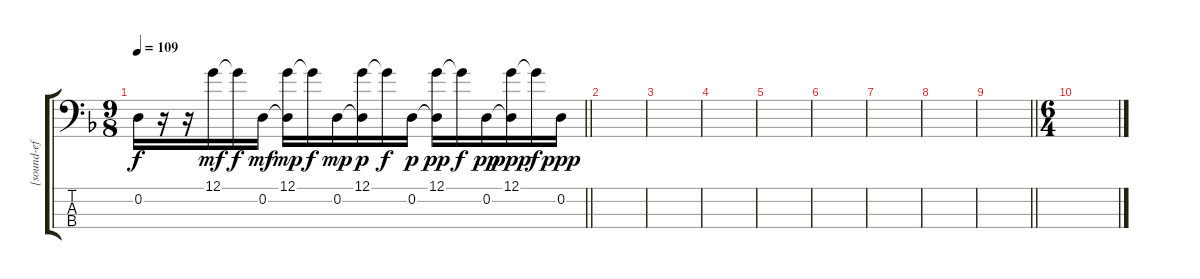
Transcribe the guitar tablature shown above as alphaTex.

\track (" [sound-effects]" " [sound-ef") {instrument electricbasspick}
\staff {score tabs}
\tuning (G2 D2 A1 D1) {hide}
\ts (9 8)
\tempo 109
\clef f4
\barLineRight lightlight
\ks dminor
0.2{t}.16{dy f} r.16 r.16 12.1.16{dy mf} 12.1{t}.16{dy f} 0.2.16{dy mf} (12.1 0.2{t}).16{dy mp} 12.1{t}.16{dy f} 0.2.16{dy mp} (12.1 0.2{t}).16{dy p} 12.1{t}.16{dy f} 0.2.16{dy p} (12.1 0.2{t}).16{dy pp} 12.1{t}.16{dy f} 0.2.16{dy pp} (12.1 0.2{t}).16{dy ppp} 12.1{t}.16{dy f} 0.2.16{dy ppp} |
|
|
|
|
|
|
|
\barLineRight lightlight
|
\ts (6 4)
